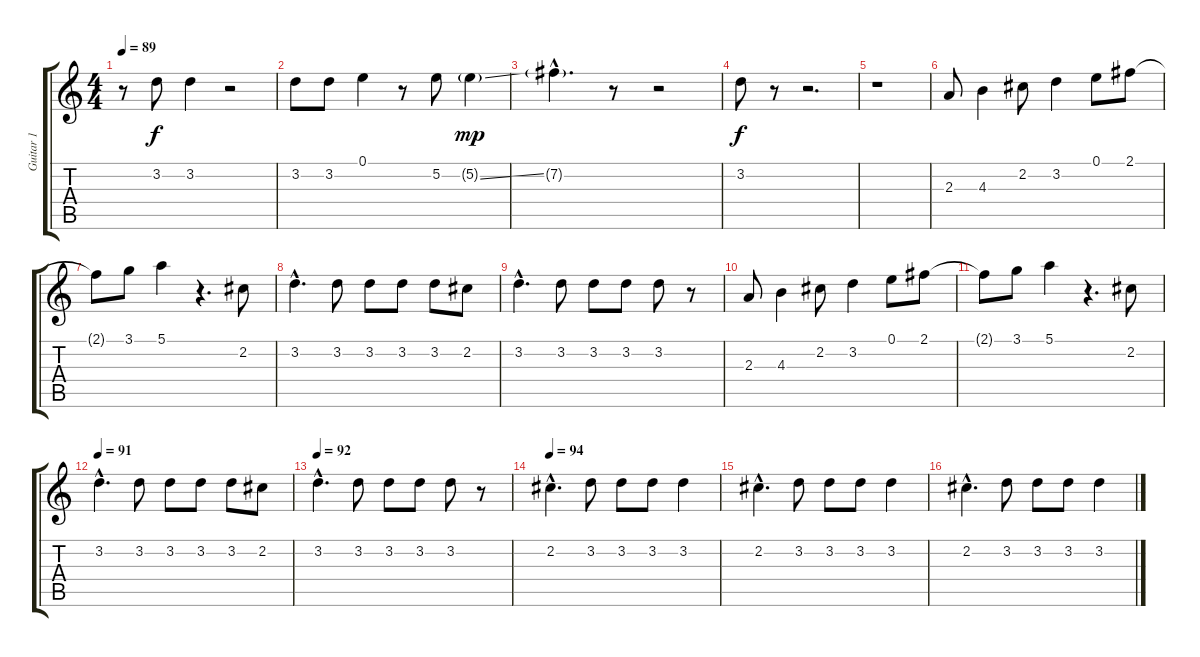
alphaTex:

\track ("Guitar 1" "Guitar 1") {instrument acousticguitarnylon}
\staff {score tabs}
\tuning (E4 B3 G3 D3 A2 E2) {hide}
\ts (4 4)
\tempo 89
\clef g2
\ks c
r.8{dy f} 3.2.8 3.2.4 r.2 |
3.2.8 3.2.8 0.1.4 r.8 5.2.8 5.2{ss g}.4{dy mp} |
7.2{g hac}.4{d} r.8 r.2 |
3.2.8{dy f} r.8 r.2{d} |
r.1 |
2.3.8 4.3.4 2.2.8 3.2.4 0.1.8 2.1.8 |
2.1{t}.8 3.1.8 5.1.4 r.4{d} 2.2.8 |
3.2{hac}.4{d} 3.2.8 3.2.8 3.2.8 3.2.8 2.2.8 |
3.2{hac}.4{d} 3.2.8 3.2.8 3.2.8 3.2.8 r.8 |
2.3.8 4.3.4 2.2.8 3.2.4 0.1.8 2.1.8 |
2.1{t}.8 3.1.8 5.1.4 r.4{d} 2.2.8 |
\tempo 91
3.2{hac}.4{d} 3.2.8 3.2.8 3.2.8 3.2.8 2.2.8 |
\tempo 92
3.2{hac}.4{d} 3.2.8 3.2.8 3.2.8 3.2.8 r.8 |
\tempo 94
2.2{hac}.4{d} 3.2.8 3.2.8 3.2.8 3.2.4 |
2.2{hac}.4{d} 3.2.8 3.2.8 3.2.8 3.2.4 |
2.2{hac}.4{d} 3.2.8 3.2.8 3.2.8 3.2.4
